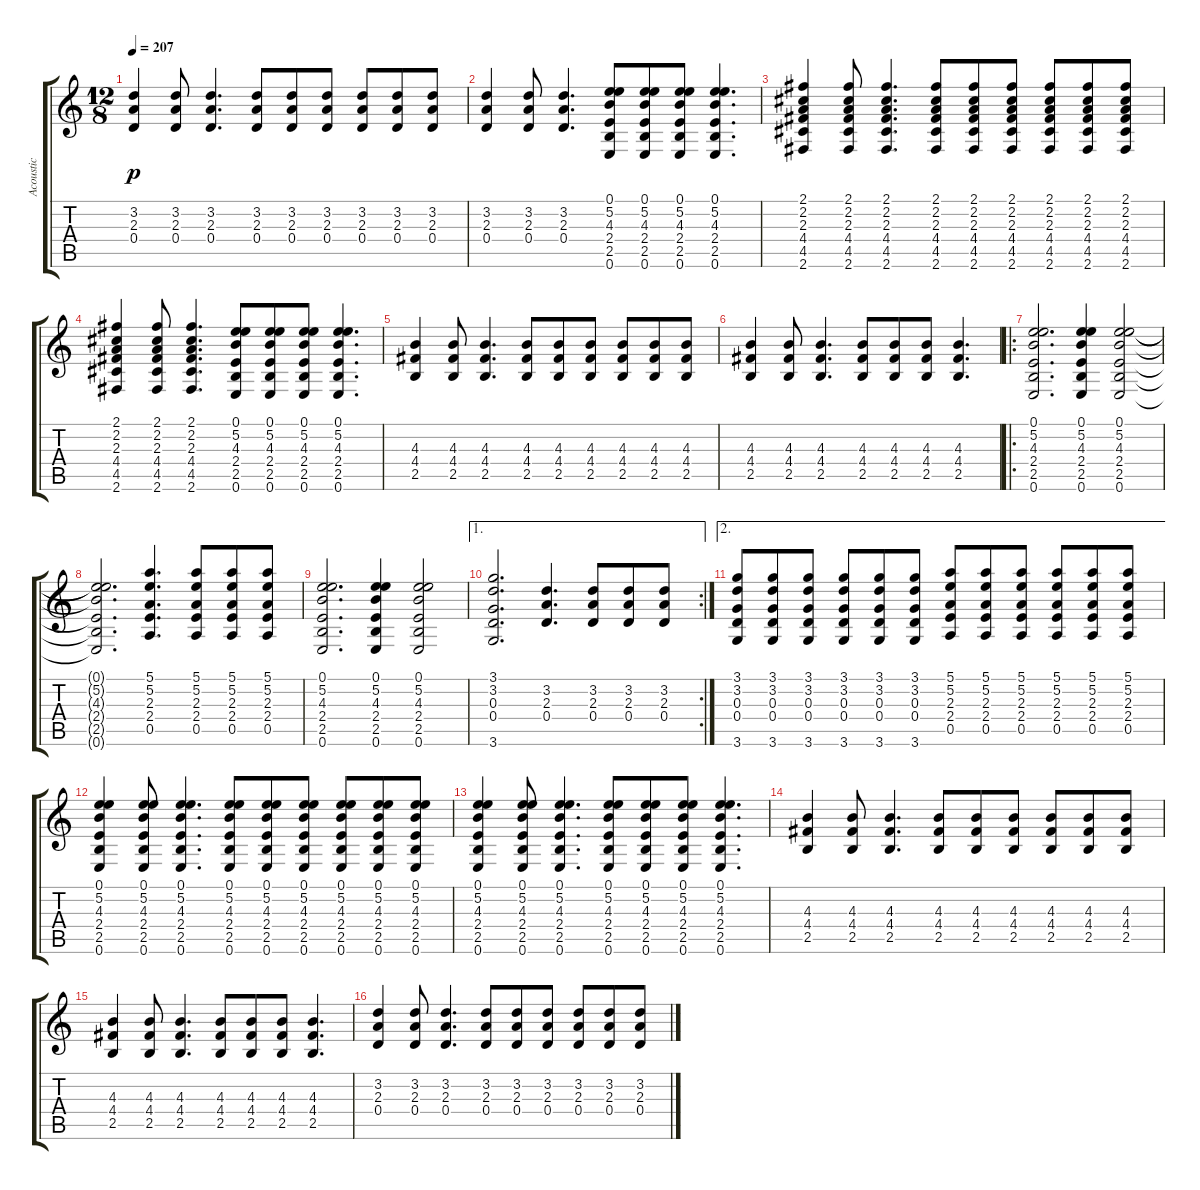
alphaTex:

\track ("Acoustic" "Acoustic") {instrument acousticguitarnylon}
\staff {score tabs}
\tuning (E4 B3 G3 D3 A2 E2) {hide}
\ts (12 8)
\tempo 207
\clef g2
\ks c
(3.2 2.3 0.4).4{dy p} (3.2 2.3 0.4).8 (3.2 2.3 0.4).4{d} (3.2 2.3 0.4).8 (3.2 2.3 0.4).8 (3.2 2.3 0.4).8 (3.2 2.3 0.4).8 (3.2 2.3 0.4).8 (3.2 2.3 0.4).8 |
(3.2 2.3 0.4).4 (3.2 2.3 0.4).8 (3.2 2.3 0.4).4{d} (0.1 5.2 4.3 2.4 2.5 0.6).8 (0.1 5.2 4.3 2.4 2.5 0.6).8 (0.1 5.2 4.3 2.4 2.5 0.6).8 (0.1 5.2 4.3 2.4 2.5 0.6).4{d} |
(2.1 2.2 2.3 4.4 4.5 2.6).4 (2.1 2.2 2.3 4.4 4.5 2.6).8 (2.1 2.2 2.3 4.4 4.5 2.6).4{d} (2.1 2.2 2.3 4.4 4.5 2.6).8 (2.1 2.2 2.3 4.4 4.5 2.6).8 (2.1 2.2 2.3 4.4 4.5 2.6).8 (2.1 2.2 2.3 4.4 4.5 2.6).8 (2.1 2.2 2.3 4.4 4.5 2.6).8 (2.1 2.2 2.3 4.4 4.5 2.6).8 |
(2.1 2.2 2.3 4.4 4.5 2.6).4 (2.1 2.2 2.3 4.4 4.5 2.6).8 (2.1 2.2 2.3 4.4 4.5 2.6).4{d} (0.1 5.2 4.3 2.4 2.5 0.6).8 (0.1 5.2 4.3 2.4 2.5 0.6).8 (0.1 5.2 4.3 2.4 2.5 0.6).8 (0.1 5.2 4.3 2.4 2.5 0.6).4{d} |
(4.3 4.4 2.5).4 (4.3 4.4 2.5).8 (4.3 4.4 2.5).4{d} (4.3 4.4 2.5).8 (4.3 4.4 2.5).8 (4.3 4.4 2.5).8 (4.3 4.4 2.5).8 (4.3 4.4 2.5).8 (4.3 4.4 2.5).8 |
(4.3 4.4 2.5).4 (4.3 4.4 2.5).8 (4.3 4.4 2.5).4{d} (4.3 4.4 2.5).8 (4.3 4.4 2.5).8 (4.3 4.4 2.5).8 (4.3 4.4 2.5).4{d} |
\ro
(0.1 5.2 4.3 2.4 2.5 0.6).2{d} (0.1 5.2 4.3 2.4 2.5 0.6).4 (0.1 5.2 4.3 2.4 2.5 0.6).2 |
(0.1{t} 5.2{t} 4.3{t} 2.4{t} 2.5{t} 0.6{t}).2{d} (5.1 5.2 2.3 2.4 0.5).4{d} (5.1 5.2 2.3 2.4 0.5).8 (5.1 5.2 2.3 2.4 0.5).8 (5.1 5.2 2.3 2.4 0.5).8 |
(0.1 5.2 4.3 2.4 2.5 0.6).2{d} (0.1 5.2 4.3 2.4 2.5 0.6).4 (0.1 5.2 4.3 2.4 2.5 0.6).2 |
\ae 1
\rc 2
(3.1 3.2 0.3 0.4 3.6).2{d} (3.2 2.3 0.4).4{d} (3.2 2.3 0.4).8 (3.2 2.3 0.4).8 (3.2 2.3 0.4).8 |
\ae 2
(3.1 3.2 0.3 0.4 3.6).8 (3.1 3.2 0.3 0.4 3.6).8 (3.1 3.2 0.3 0.4 3.6).8 (3.1 3.2 0.3 0.4 3.6).8 (3.1 3.2 0.3 0.4 3.6).8 (3.1 3.2 0.3 0.4 3.6).8 (5.1 5.2 2.3 2.4 0.5).8 (5.1 5.2 2.3 2.4 0.5).8 (5.1 5.2 2.3 2.4 0.5).8 (5.1 5.2 2.3 2.4 0.5).8 (5.1 5.2 2.3 2.4 0.5).8 (5.1 5.2 2.3 2.4 0.5).8 |
(0.1 5.2 4.3 2.4 2.5 0.6).4 (0.1 5.2 4.3 2.4 2.5 0.6).8 (0.1 5.2 4.3 2.4 2.5 0.6).4{d} (0.1 5.2 4.3 2.4 2.5 0.6).8 (0.1 5.2 4.3 2.4 2.5 0.6).8 (0.1 5.2 4.3 2.4 2.5 0.6).8 (0.1 5.2 4.3 2.4 2.5 0.6).8 (0.1 5.2 4.3 2.4 2.5 0.6).8 (0.1 5.2 4.3 2.4 2.5 0.6).8 |
(0.1 5.2 4.3 2.4 2.5 0.6).4 (0.1 5.2 4.3 2.4 2.5 0.6).8 (0.1 5.2 4.3 2.4 2.5 0.6).4{d} (0.1 5.2 4.3 2.4 2.5 0.6).8 (0.1 5.2 4.3 2.4 2.5 0.6).8 (0.1 5.2 4.3 2.4 2.5 0.6).8 (0.1 5.2 4.3 2.4 2.5 0.6).4{d} |
(4.3 4.4 2.5).4 (4.3 4.4 2.5).8 (4.3 4.4 2.5).4{d} (4.3 4.4 2.5).8 (4.3 4.4 2.5).8 (4.3 4.4 2.5).8 (4.3 4.4 2.5).8 (4.3 4.4 2.5).8 (4.3 4.4 2.5).8 |
(4.3 4.4 2.5).4 (4.3 4.4 2.5).8 (4.3 4.4 2.5).4{d} (4.3 4.4 2.5).8 (4.3 4.4 2.5).8 (4.3 4.4 2.5).8 (4.3 4.4 2.5).4{d} |
(3.2 2.3 0.4).4 (3.2 2.3 0.4).8 (3.2 2.3 0.4).4{d} (3.2 2.3 0.4).8 (3.2 2.3 0.4).8 (3.2 2.3 0.4).8 (3.2 2.3 0.4).8 (3.2 2.3 0.4).8 (3.2 2.3 0.4).8
